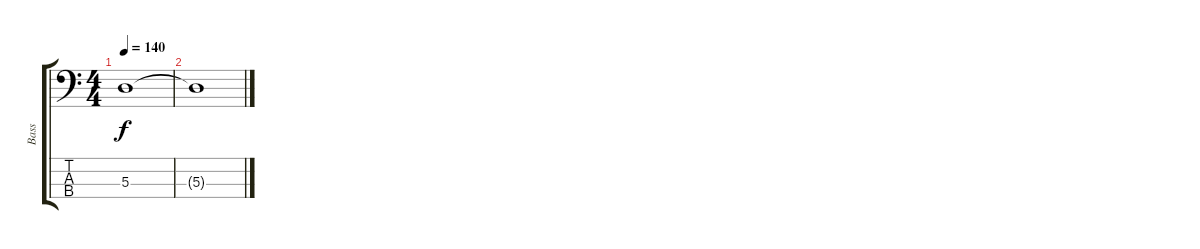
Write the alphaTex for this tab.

\track ("Bass" "Bass") {instrument electricbassfinger}
\staff {score tabs}
\tuning (G2 D2 A1 E1) {hide}
\ts (4 4)
\tempo 140
\clef f4
\ks c
5.3.1{dy f} |
5.3{t}.1
